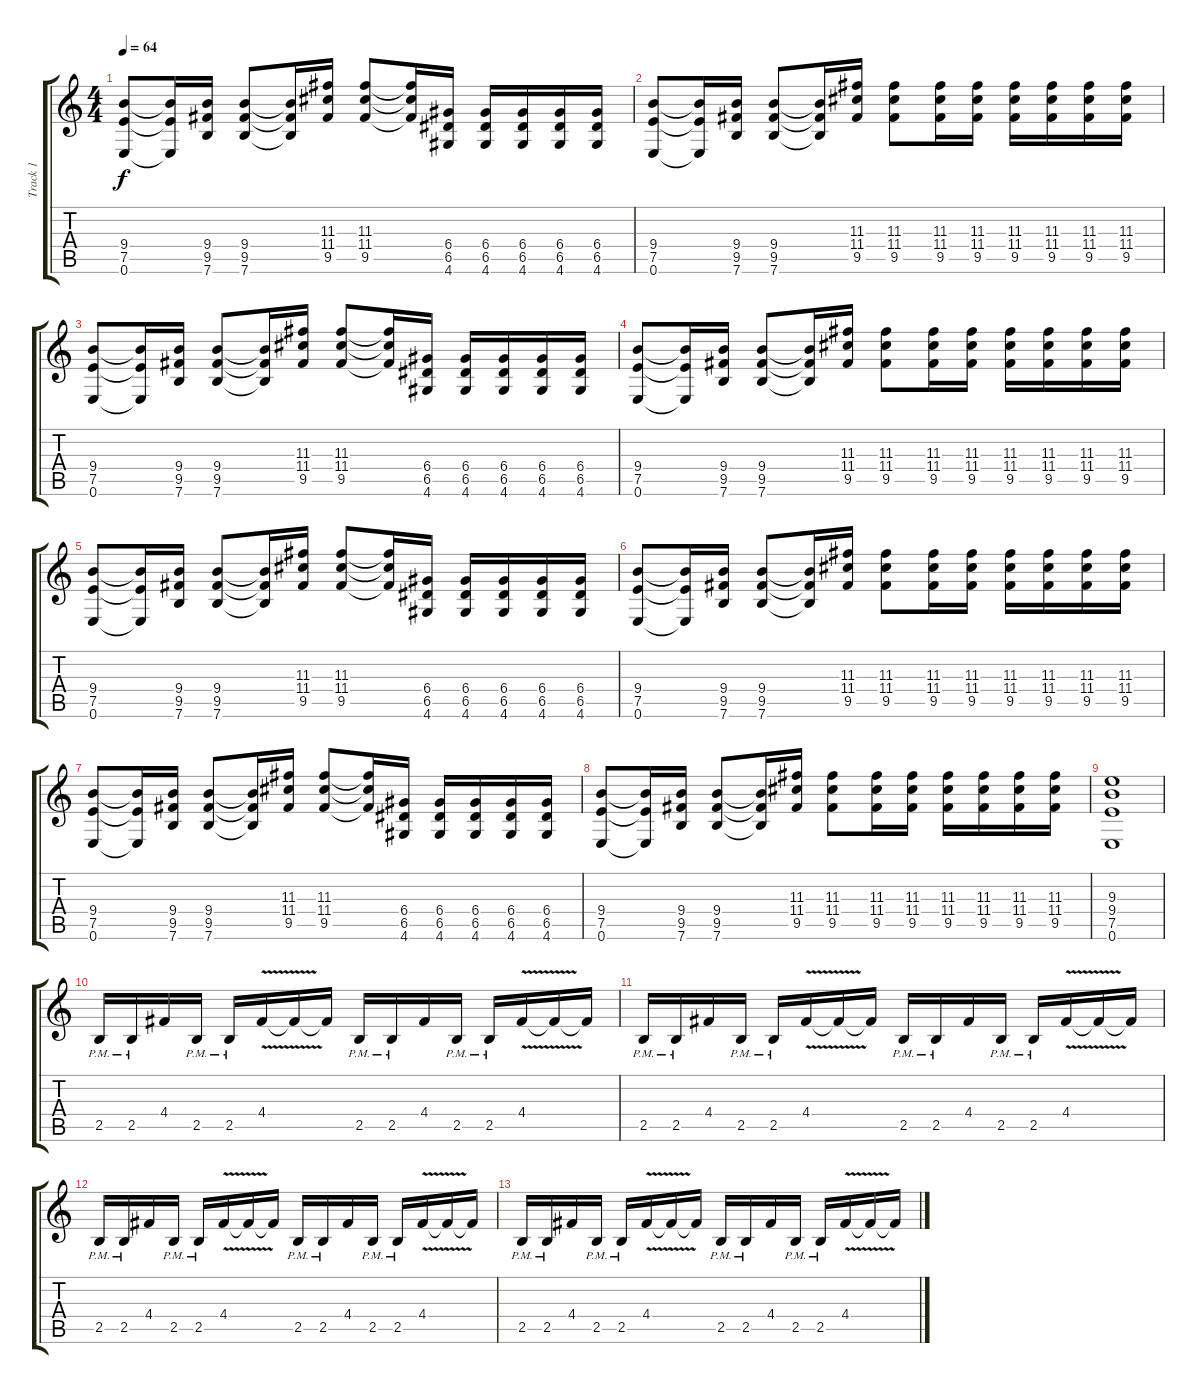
\track ("Track 1" "Track 1") {instrument distortionguitar}
\staff {score tabs}
\tuning (E4 B3 G3 D3 A2 E2) {hide}
\ts (4 4)
\tempo 64
\clef g2
\ks c
(9.4 7.5 0.6).8{dy f} (9.4{t} 7.5{t} 0.6{t}).16 (9.4 9.5 7.6).16 (9.4 9.5 7.6).8 (9.4{t} 9.5{t} 7.6{t}).16 (11.3 11.4 9.5).16 (11.3 11.4 9.5).8 (11.3{t} 11.4{t} 9.5{t}).16 (6.4 6.5 4.6).16 (6.4 6.5 4.6).16 (6.4 6.5 4.6).16 (6.4 6.5 4.6).16 (6.4 6.5 4.6).16 |
(9.4 7.5 0.6).8 (9.4{t} 7.5{t} 0.6{t}).16 (9.4 9.5 7.6).16 (9.4 9.5 7.6).8 (9.4{t} 9.5{t} 7.6{t}).16 (11.3 11.4 9.5).16 (11.3 11.4 9.5).8 (11.3 11.4 9.5).16 (11.3 11.4 9.5).16 (11.3 11.4 9.5).16 (11.3 11.4 9.5).16 (11.3 11.4 9.5).16 (11.3 11.4 9.5).16 |
(9.4 7.5 0.6).8 (9.4{t} 7.5{t} 0.6{t}).16 (9.4 9.5 7.6).16 (9.4 9.5 7.6).8 (9.4{t} 9.5{t} 7.6{t}).16 (11.3 11.4 9.5).16 (11.3 11.4 9.5).8 (11.3{t} 11.4{t} 9.5{t}).16 (6.4 6.5 4.6).16 (6.4 6.5 4.6).16 (6.4 6.5 4.6).16 (6.4 6.5 4.6).16 (6.4 6.5 4.6).16 |
(9.4 7.5 0.6).8 (9.4{t} 7.5{t} 0.6{t}).16 (9.4 9.5 7.6).16 (9.4 9.5 7.6).8 (9.4{t} 9.5{t} 7.6{t}).16 (11.3 11.4 9.5).16 (11.3 11.4 9.5).8 (11.3 11.4 9.5).16 (11.3 11.4 9.5).16 (11.3 11.4 9.5).16 (11.3 11.4 9.5).16 (11.3 11.4 9.5).16 (11.3 11.4 9.5).16 |
(9.4 7.5 0.6).8 (9.4{t} 7.5{t} 0.6{t}).16 (9.4 9.5 7.6).16 (9.4 9.5 7.6).8 (9.4{t} 9.5{t} 7.6{t}).16 (11.3 11.4 9.5).16 (11.3 11.4 9.5).8 (11.3{t} 11.4{t} 9.5{t}).16 (6.4 6.5 4.6).16 (6.4 6.5 4.6).16 (6.4 6.5 4.6).16 (6.4 6.5 4.6).16 (6.4 6.5 4.6).16 |
(9.4 7.5 0.6).8 (9.4{t} 7.5{t} 0.6{t}).16 (9.4 9.5 7.6).16 (9.4 9.5 7.6).8 (9.4{t} 9.5{t} 7.6{t}).16 (11.3 11.4 9.5).16 (11.3 11.4 9.5).8 (11.3 11.4 9.5).16 (11.3 11.4 9.5).16 (11.3 11.4 9.5).16 (11.3 11.4 9.5).16 (11.3 11.4 9.5).16 (11.3 11.4 9.5).16 |
(9.4 7.5 0.6).8 (9.4{t} 7.5{t} 0.6{t}).16 (9.4 9.5 7.6).16 (9.4 9.5 7.6).8 (9.4{t} 9.5{t} 7.6{t}).16 (11.3 11.4 9.5).16 (11.3 11.4 9.5).8 (11.3{t} 11.4{t} 9.5{t}).16 (6.4 6.5 4.6).16 (6.4 6.5 4.6).16 (6.4 6.5 4.6).16 (6.4 6.5 4.6).16 (6.4 6.5 4.6).16 |
(9.4 7.5 0.6).8 (9.4{t} 7.5{t} 0.6{t}).16 (9.4 9.5 7.6).16 (9.4 9.5 7.6).8 (9.4{t} 9.5{t} 7.6{t}).16 (11.3 11.4 9.5).16 (11.3 11.4 9.5).8 (11.3 11.4 9.5).16 (11.3 11.4 9.5).16 (11.3 11.4 9.5).16 (11.3 11.4 9.5).16 (11.3 11.4 9.5).16 (11.3 11.4 9.5).16 |
(9.3 9.4 7.5 0.6).1 |
2.5{pm}.16 2.5{pm}.16 4.4.16 2.5{pm}.16 2.5{pm}.16 4.4{v}.16 4.4{t}.16 4.4{t}.16 2.5{pm}.16 2.5{pm}.16 4.4.16 2.5{pm}.16 2.5{pm}.16 4.4{v}.16 4.4{t}.16 4.4{t}.16 |
2.5{pm}.16 2.5{pm}.16 4.4.16 2.5{pm}.16 2.5{pm}.16 4.4{v}.16 4.4{t}.16 4.4{t}.16 2.5{pm}.16 2.5{pm}.16 4.4.16 2.5{pm}.16 2.5{pm}.16 4.4{v}.16 4.4{t}.16 4.4{t}.16 |
2.5{pm}.16 2.5{pm}.16 4.4.16 2.5{pm}.16 2.5{pm}.16 4.4{v}.16 4.4{t}.16 4.4{t}.16 2.5{pm}.16 2.5{pm}.16 4.4.16 2.5{pm}.16 2.5{pm}.16 4.4{v}.16 4.4{t}.16 4.4{t}.16 |
2.5{pm}.16 2.5{pm}.16 4.4.16 2.5{pm}.16 2.5{pm}.16 4.4{v}.16 4.4{t}.16 4.4{t}.16 2.5{pm}.16 2.5{pm}.16 4.4.16 2.5{pm}.16 2.5{pm}.16 4.4{v}.16 4.4{t}.16 4.4{t}.16
